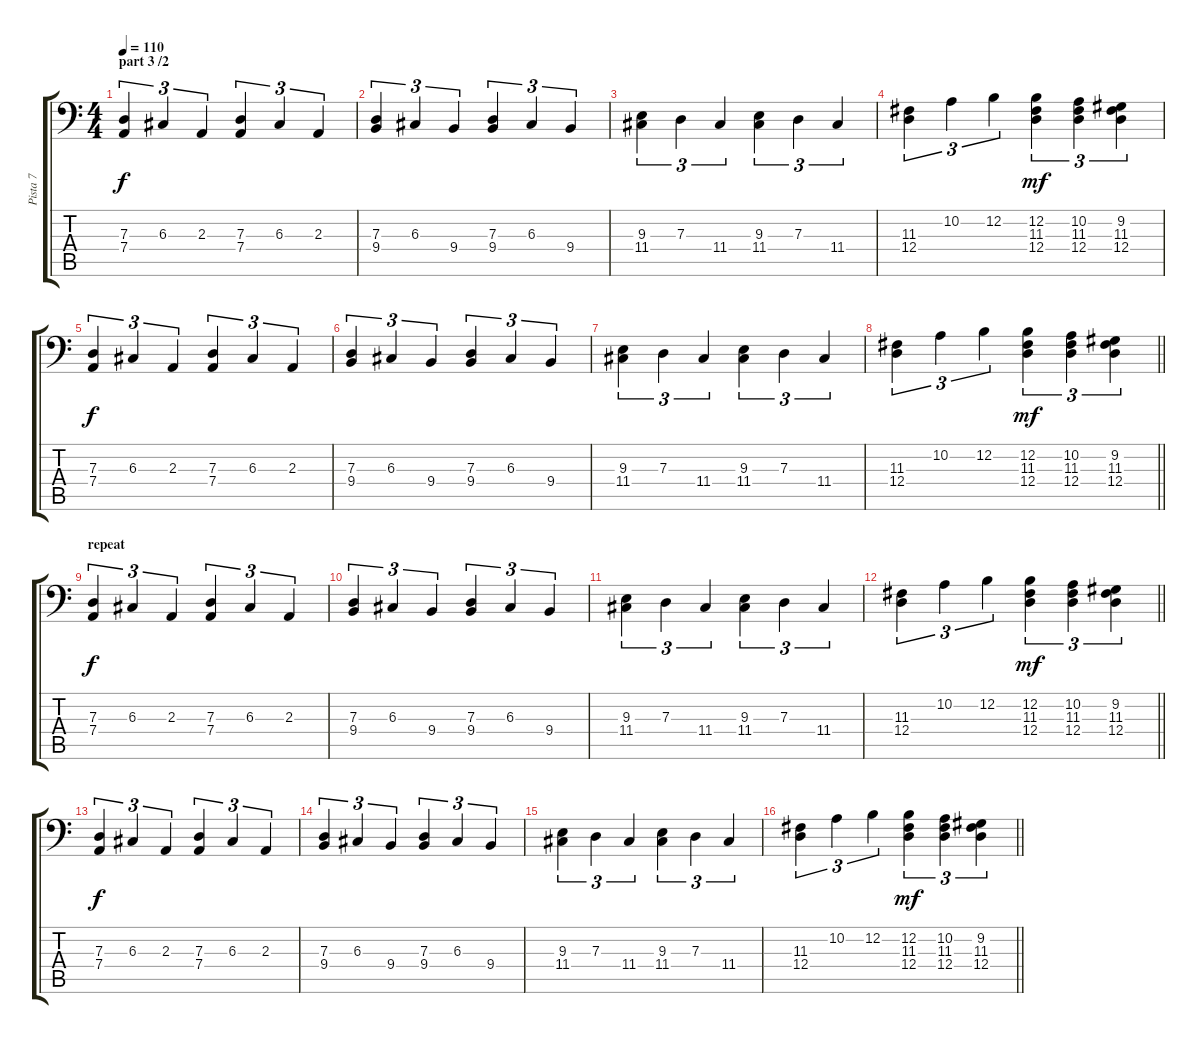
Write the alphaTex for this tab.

\track ("Pista 7" "Pista 7") {instrument honkytonkpiano}
\staff {score tabs}
\tuning (E3 B2 G2 D2 A1 E1) {hide}
\ts (4 4)
\section ("" "part 3 /2")
\tempo 110
\clef f4
\ks c
(7.3 7.4).4{tu (3 2) dy f} 6.3.4{tu (3 2)} 2.3.4{tu (3 2)} (7.3 7.4).4{tu (3 2)} 6.3.4{tu (3 2)} 2.3.4{tu (3 2)} |
(7.3 9.4).4{tu (3 2)} 6.3.4{tu (3 2)} 9.4.4{tu (3 2)} (7.3 9.4).4{tu (3 2)} 6.3.4{tu (3 2)} 9.4.4{tu (3 2)} |
(9.3 11.4).4{tu (3 2)} 7.3.4{tu (3 2)} 11.4.4{tu (3 2)} (9.3 11.4).4{tu (3 2)} 7.3.4{tu (3 2)} 11.4.4{tu (3 2)} |
(11.3 12.4).4{tu (3 2)} 10.2.4{tu (3 2)} 12.2.4{tu (3 2)} (12.2 11.3 12.4).4{tu (3 2) dy mf} (10.2 11.3 12.4).4{tu (3 2)} (9.2 11.3 12.4).4{tu (3 2)} |
(7.3 7.4).4{tu (3 2) dy f} 6.3.4{tu (3 2)} 2.3.4{tu (3 2)} (7.3 7.4).4{tu (3 2)} 6.3.4{tu (3 2)} 2.3.4{tu (3 2)} |
(7.3 9.4).4{tu (3 2)} 6.3.4{tu (3 2)} 9.4.4{tu (3 2)} (7.3 9.4).4{tu (3 2)} 6.3.4{tu (3 2)} 9.4.4{tu (3 2)} |
(9.3 11.4).4{tu (3 2)} 7.3.4{tu (3 2)} 11.4.4{tu (3 2)} (9.3 11.4).4{tu (3 2)} 7.3.4{tu (3 2)} 11.4.4{tu (3 2)} |
\barLineRight lightlight
(11.3 12.4).4{tu (3 2)} 10.2.4{tu (3 2)} 12.2.4{tu (3 2)} (12.2 11.3 12.4).4{tu (3 2) dy mf} (10.2 11.3 12.4).4{tu (3 2)} (9.2 11.3 12.4).4{tu (3 2)} |
\section ("" "repeat")
(7.3 7.4).4{tu (3 2) dy f} 6.3.4{tu (3 2)} 2.3.4{tu (3 2)} (7.3 7.4).4{tu (3 2)} 6.3.4{tu (3 2)} 2.3.4{tu (3 2)} |
(7.3 9.4).4{tu (3 2)} 6.3.4{tu (3 2)} 9.4.4{tu (3 2)} (7.3 9.4).4{tu (3 2)} 6.3.4{tu (3 2)} 9.4.4{tu (3 2)} |
(9.3 11.4).4{tu (3 2)} 7.3.4{tu (3 2)} 11.4.4{tu (3 2)} (9.3 11.4).4{tu (3 2)} 7.3.4{tu (3 2)} 11.4.4{tu (3 2)} |
\barLineRight lightlight
(11.3 12.4).4{tu (3 2)} 10.2.4{tu (3 2)} 12.2.4{tu (3 2)} (12.2 11.3 12.4).4{tu (3 2) dy mf} (10.2 11.3 12.4).4{tu (3 2)} (9.2 11.3 12.4).4{tu (3 2)} |
(7.3 7.4).4{tu (3 2) dy f} 6.3.4{tu (3 2)} 2.3.4{tu (3 2)} (7.3 7.4).4{tu (3 2)} 6.3.4{tu (3 2)} 2.3.4{tu (3 2)} |
(7.3 9.4).4{tu (3 2)} 6.3.4{tu (3 2)} 9.4.4{tu (3 2)} (7.3 9.4).4{tu (3 2)} 6.3.4{tu (3 2)} 9.4.4{tu (3 2)} |
(9.3 11.4).4{tu (3 2)} 7.3.4{tu (3 2)} 11.4.4{tu (3 2)} (9.3 11.4).4{tu (3 2)} 7.3.4{tu (3 2)} 11.4.4{tu (3 2)} |
\barLineRight lightlight
(11.3 12.4).4{tu (3 2)} 10.2.4{tu (3 2)} 12.2.4{tu (3 2)} (12.2 11.3 12.4).4{tu (3 2) dy mf} (10.2 11.3 12.4).4{tu (3 2)} (9.2 11.3 12.4).4{tu (3 2)}
